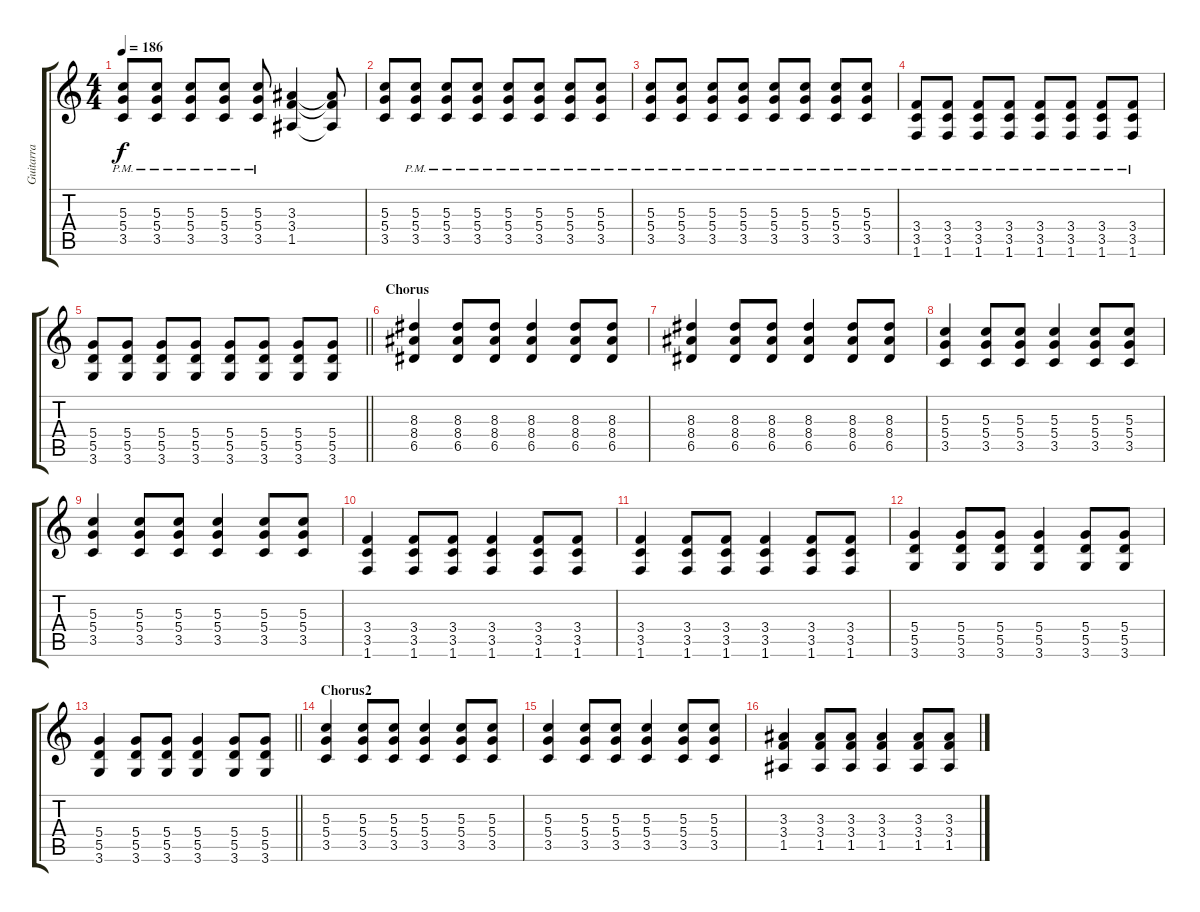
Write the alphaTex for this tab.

\track ("Guitarra" "Guitarra") {instrument overdrivenguitar}
\staff {score tabs}
\tuning (E4 B3 G3 D3 A2 E2) {hide}
\ts (4 4)
\tempo 186
\clef g2
\ks c
(5.3{pm} 5.4{pm} 3.5{pm}).8{dy f} (5.3{pm} 5.4{pm} 3.5{pm}).8 (5.3{pm} 5.4{pm} 3.5{pm}).8 (5.3{pm} 5.4{pm} 3.5{pm}).8 (5.3{pm} 5.4{pm} 3.5{pm}).8 (3.3 3.4 1.5).4 (3.3{t} 3.4{t} 1.5{t}).8 |
(5.3 5.4 3.5).8 (5.3{pm} 5.4{pm} 3.5{pm}).8 (5.3{pm} 5.4{pm} 3.5{pm}).8 (5.3{pm} 5.4{pm} 3.5{pm}).8 (5.3{pm} 5.4{pm} 3.5{pm}).8 (5.3{pm} 5.4{pm} 3.5{pm}).8 (5.3{pm} 5.4{pm} 3.5{pm}).8 (5.3{pm} 5.4{pm} 3.5{pm}).8 |
(5.3{pm} 5.4{pm} 3.5{pm}).8 (5.3{pm} 5.4{pm} 3.5{pm}).8 (5.3{pm} 5.4{pm} 3.5{pm}).8 (5.3{pm} 5.4{pm} 3.5{pm}).8 (5.3{pm} 5.4{pm} 3.5{pm}).8 (5.3{pm} 5.4{pm} 3.5{pm}).8 (5.3{pm} 5.4{pm} 3.5{pm}).8 (5.3{pm} 5.4{pm} 3.5{pm}).8 |
(3.4{pm} 3.5{pm} 1.6{pm}).8 (3.4{pm} 3.5{pm} 1.6{pm}).8 (3.4{pm} 3.5{pm} 1.6{pm}).8 (3.4{pm} 3.5{pm} 1.6{pm}).8 (3.4{pm} 3.5{pm} 1.6{pm}).8 (3.4{pm} 3.5{pm} 1.6{pm}).8 (3.4{pm} 3.5{pm} 1.6{pm}).8 (3.4{pm} 3.5{pm} 1.6{pm}).8 |
\barLineRight lightlight
(5.4 5.5 3.6).8 (5.4 5.5 3.6).8 (5.4 5.5 3.6).8 (5.4 5.5 3.6).8 (5.4 5.5 3.6).8 (5.4 5.5 3.6).8 (5.4 5.5 3.6).8 (5.4 5.5 3.6).8 |
\section ("" "Chorus")
(8.3 8.4 6.5).4 (8.3 8.4 6.5).8 (8.3 8.4 6.5).8 (8.3 8.4 6.5).4 (8.3 8.4 6.5).8 (8.3 8.4 6.5).8 |
(8.3 8.4 6.5).4 (8.3 8.4 6.5).8 (8.3 8.4 6.5).8 (8.3 8.4 6.5).4 (8.3 8.4 6.5).8 (8.3 8.4 6.5).8 |
(5.3 5.4 3.5).4 (5.3 5.4 3.5).8 (5.3 5.4 3.5).8 (5.3 5.4 3.5).4 (5.3 5.4 3.5).8 (5.3 5.4 3.5).8 |
(5.3 5.4 3.5).4 (5.3 5.4 3.5).8 (5.3 5.4 3.5).8 (5.3 5.4 3.5).4 (5.3 5.4 3.5).8 (5.3 5.4 3.5).8 |
(3.4 3.5 1.6).4 (3.4 3.5 1.6).8 (3.4 3.5 1.6).8 (3.4 3.5 1.6).4 (3.4 3.5 1.6).8 (3.4 3.5 1.6).8 |
(3.4 3.5 1.6).4 (3.4 3.5 1.6).8 (3.4 3.5 1.6).8 (3.4 3.5 1.6).4 (3.4 3.5 1.6).8 (3.4 3.5 1.6).8 |
(5.4 5.5 3.6).4 (5.4 5.5 3.6).8 (5.4 5.5 3.6).8 (5.4 5.5 3.6).4 (5.4 5.5 3.6).8 (5.4 5.5 3.6).8 |
\barLineRight lightlight
(5.4 5.5 3.6).4 (5.4 5.5 3.6).8 (5.4 5.5 3.6).8 (5.4 5.5 3.6).4 (5.4 5.5 3.6).8 (5.4 5.5 3.6).8 |
\section ("" "Chorus2")
(5.3 5.4 3.5).4 (5.3 5.4 3.5).8 (5.3 5.4 3.5).8 (5.3 5.4 3.5).4 (5.3 5.4 3.5).8 (5.3 5.4 3.5).8 |
(5.3 5.4 3.5).4 (5.3 5.4 3.5).8 (5.3 5.4 3.5).8 (5.3 5.4 3.5).4 (5.3 5.4 3.5).8 (5.3 5.4 3.5).8 |
(3.3 3.4 1.5).4 (3.3 3.4 1.5).8 (3.3 3.4 1.5).8 (3.3 3.4 1.5).4 (3.3 3.4 1.5).8 (3.3 3.4 1.5).8
